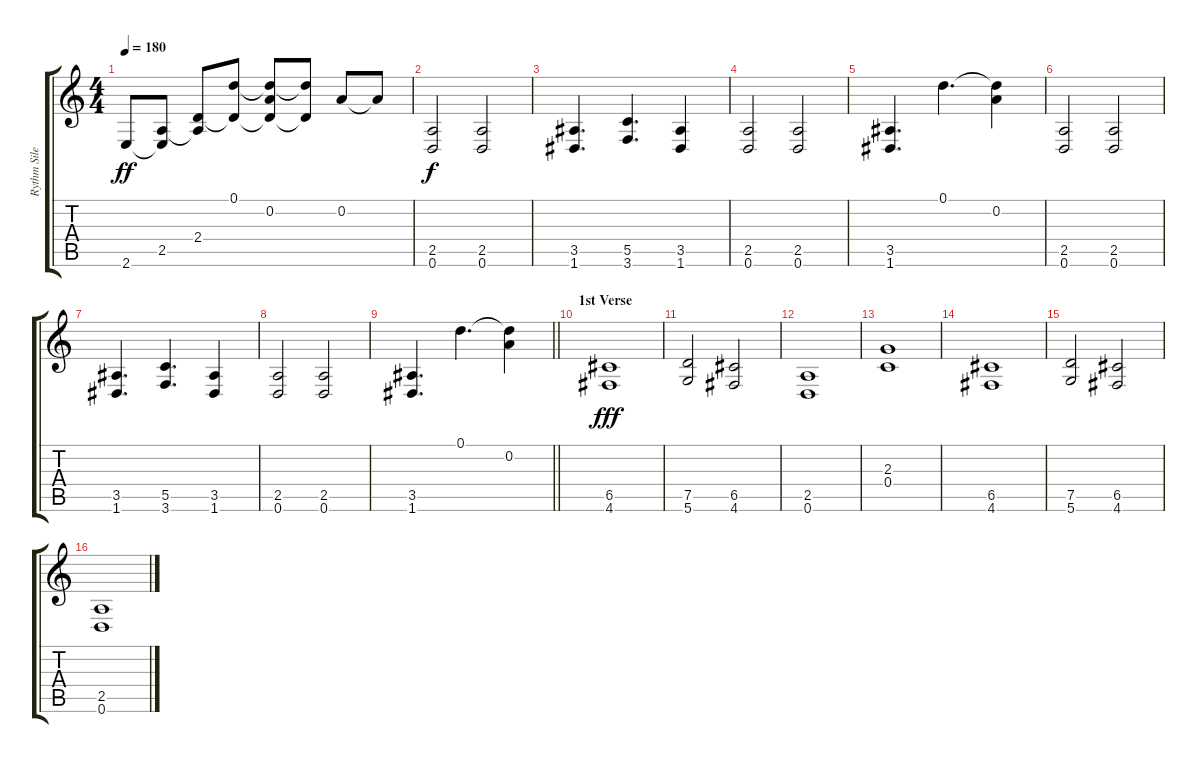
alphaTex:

\track ("Rythm Silenoz" "Rythm Sile") {instrument distortionguitar}
\staff {score tabs}
\tuning (D4 A3 F3 C3 G2 D2) {hide}
\ts (4 4)
\tempo 180
\clef g2
\ks c
2.6.8{dy ff} (2.5 2.6{t}).8 (2.4 2.5{t}).8 (0.1 2.4{t}).8 (0.1{t} 0.2 2.4{t}).8 (0.1{t} 2.4{t}).8 0.2.8 0.2{t}.8 |
(2.5 0.6).2{dy f} (2.5 0.6).2 |
(3.5 1.6).4{d} (5.5 3.6).4{d} (3.5 1.6).4 |
(2.5 0.6).2 (2.5 0.6).2 |
(3.5 1.6).4{d} 0.1.4{d} (0.1{t} 0.2).4 |
(2.5 0.6).2 (2.5 0.6).2 |
(3.5 1.6).4{d} (5.5 3.6).4{d} (3.5 1.6).4 |
(2.5 0.6).2 (2.5 0.6).2 |
\barLineRight lightlight
(3.5 1.6).4{d} 0.1.4{d} (0.1{t} 0.2).4 |
\section ("" "1st Verse")
(6.5 4.6).1{dy fff} |
(7.5 5.6).2 (6.5 4.6).2 |
(2.5 0.6).1 |
(2.3 0.4).1 |
(6.5 4.6).1 |
(7.5 5.6).2 (6.5 4.6).2 |
(2.5 0.6).1
